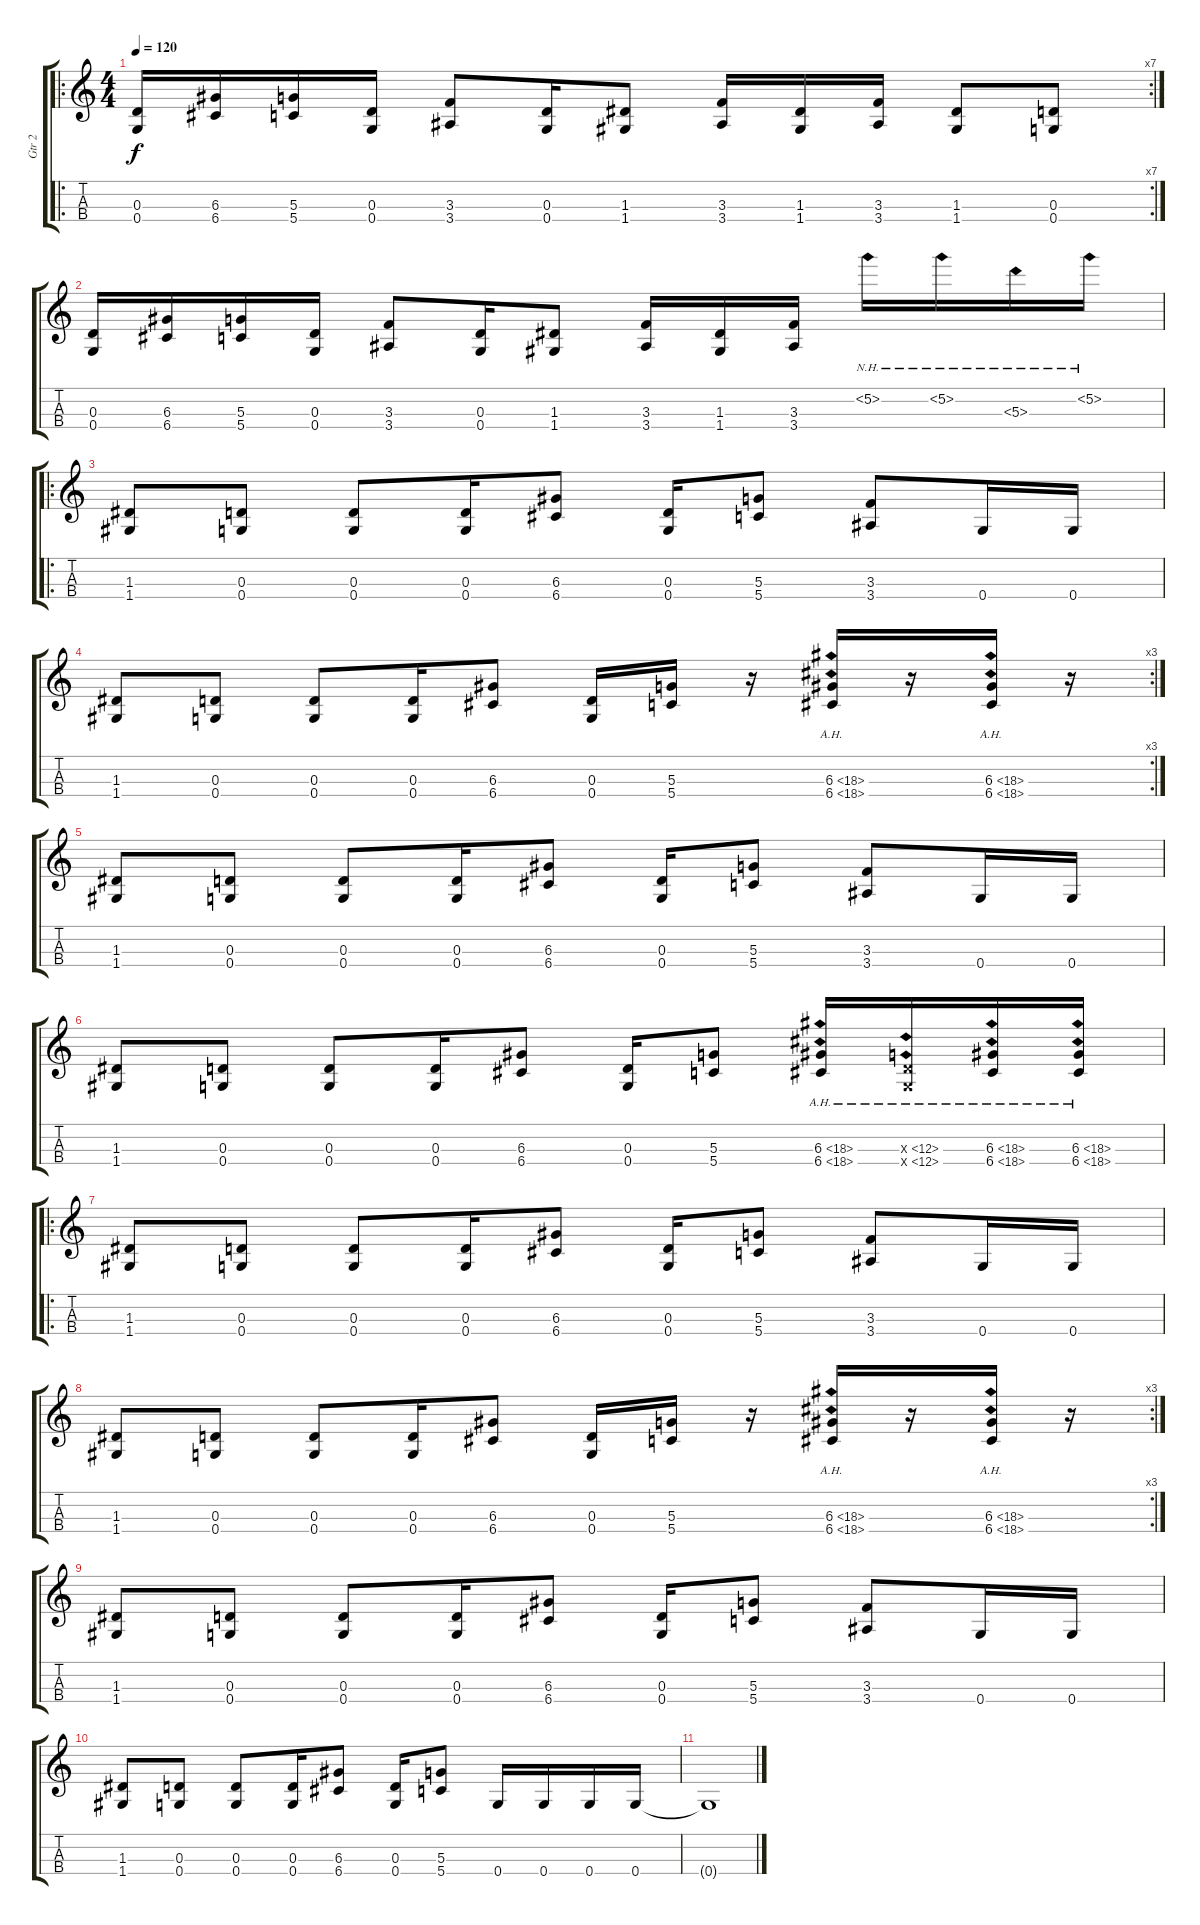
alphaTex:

\track ("Gtr 2" "Gtr 2") {instrument distortionguitar}
\staff {score tabs}
\tuning (B3 G3 D3 G2) {hide}
\ro
\rc 7
\ts (4 4)
\tempo 120
\clef g2
\ks c
(0.3 0.4).16{dy f} (6.3 6.4).16 (5.3 5.4).16 (0.3 0.4).16 (3.3 3.4).8 (0.3 0.4).16 (1.3 1.4).8 (3.3 3.4).16 (1.3 1.4).16 (3.3 3.4).16 (1.3 1.4).8 (0.3 0.4).8 |
(0.3 0.4).16 (6.3 6.4).16 (5.3 5.4).16 (0.3 0.4).16 (3.3 3.4).8 (0.3 0.4).16 (1.3 1.4).8 (3.3 3.4).16 (1.3 1.4).16 (3.3 3.4).16 5.2{nh}.16 5.2{nh}.16 5.3{nh}.16 5.2{nh}.16 |
\ro
(1.3 1.4).8 (0.3 0.4).8 (0.3 0.4).8 (0.3 0.4).16 (6.3 6.4).8 (0.3 0.4).16 (5.3 5.4).8 (3.3 3.4).8 0.4.16 0.4.16 |
\rc 3
(1.3 1.4).8 (0.3 0.4).8 (0.3 0.4).8 (0.3 0.4).16 (6.3 6.4).8 (0.3 0.4).16 (5.3 5.4).16 r.16 (6.3{ah 12} 6.4{ah 12}).16 r.16 (6.3{ah 12} 6.4{ah 12}).16 r.16 |
(1.3 1.4).8 (0.3 0.4).8 (0.3 0.4).8 (0.3 0.4).16 (6.3 6.4).8 (0.3 0.4).16 (5.3 5.4).8 (3.3 3.4).8 0.4.16 0.4.16 |
(1.3 1.4).8 (0.3 0.4).8 (0.3 0.4).8 (0.3 0.4).16 (6.3 6.4).8 (0.3 0.4).16 (5.3 5.4).8 (6.3{ah 12} 6.4{ah 12}).16 (0.3{ah 12 x} 0.4{ah 12 x}).16 (6.3{ah 12} 6.4{ah 12}).16 (6.3{ah 12} 6.4{ah 12}).16 |
\ro
(1.3 1.4).8 (0.3 0.4).8 (0.3 0.4).8 (0.3 0.4).16 (6.3 6.4).8 (0.3 0.4).16 (5.3 5.4).8 (3.3 3.4).8 0.4.16 0.4.16 |
\rc 3
(1.3 1.4).8 (0.3 0.4).8 (0.3 0.4).8 (0.3 0.4).16 (6.3 6.4).8 (0.3 0.4).16 (5.3 5.4).16 r.16 (6.3{ah 12} 6.4{ah 12}).16 r.16 (6.3{ah 12} 6.4{ah 12}).16 r.16 |
(1.3 1.4).8 (0.3 0.4).8 (0.3 0.4).8 (0.3 0.4).16 (6.3 6.4).8 (0.3 0.4).16 (5.3 5.4).8 (3.3 3.4).8 0.4.16 0.4.16 |
(1.3 1.4).8 (0.3 0.4).8 (0.3 0.4).8 (0.3 0.4).16 (6.3 6.4).8 (0.3 0.4).16 (5.3 5.4).8 0.4.16 0.4.16 0.4.16 0.4.16 |
0.4{t}.1
